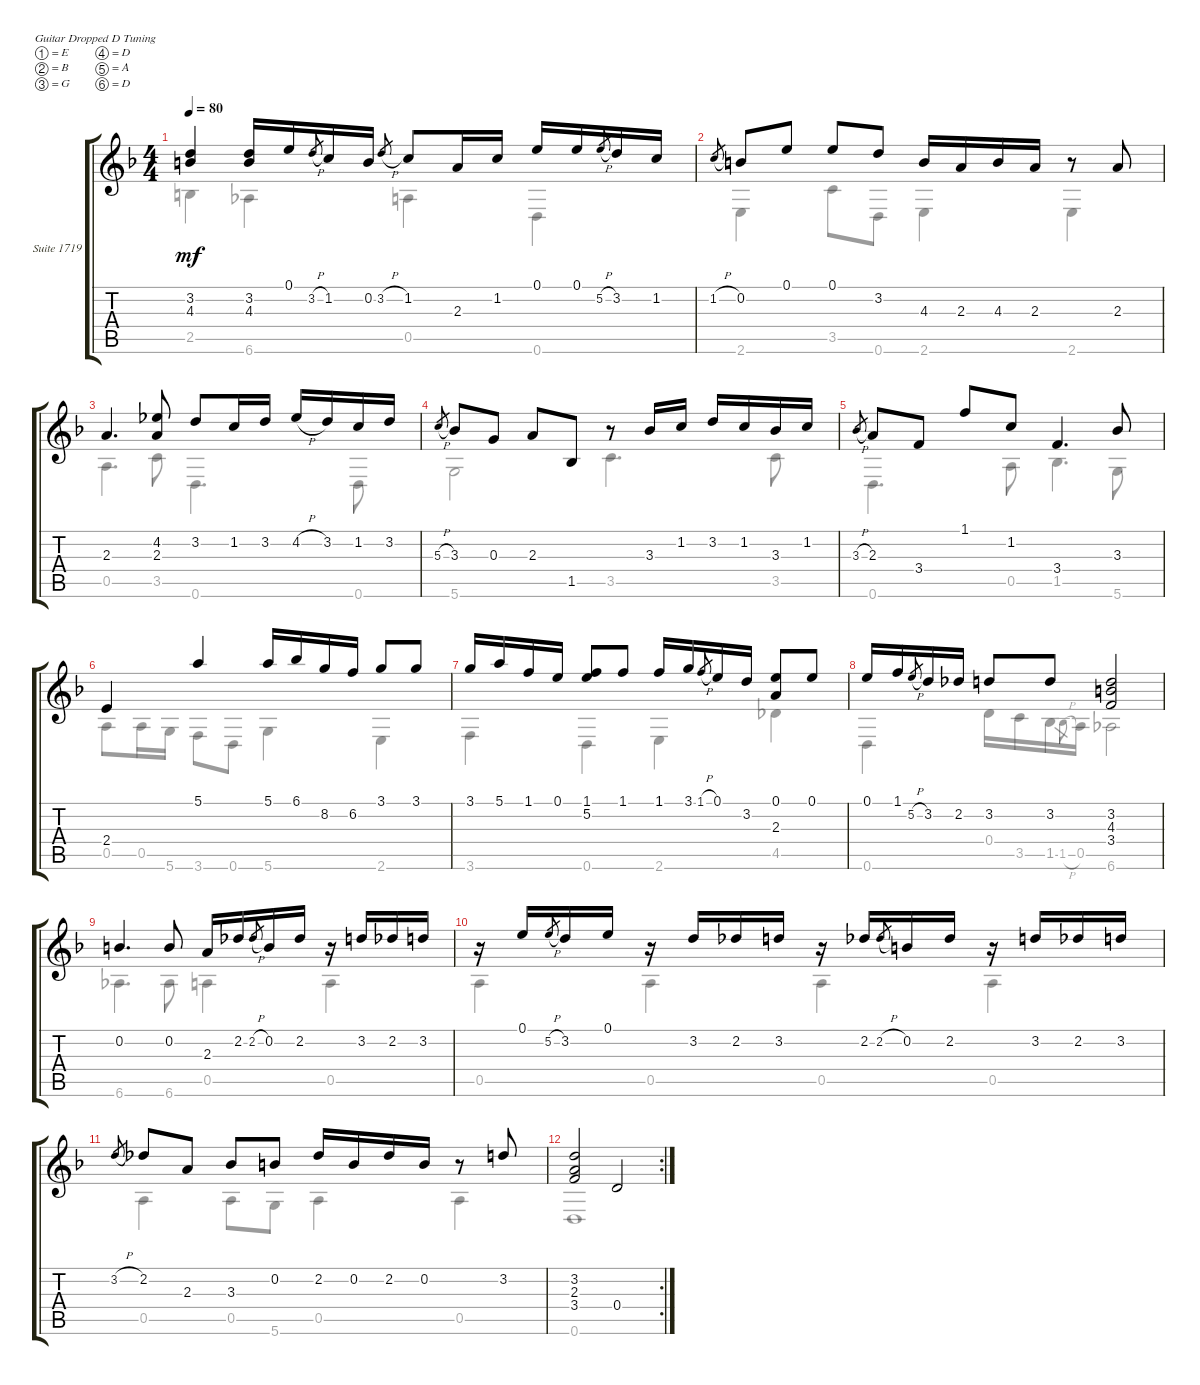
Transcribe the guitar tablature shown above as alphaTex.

\bracketExtendMode groupsimilarinstruments
\firstSystemTrackNameOrientation horizontal
\otherSystemsTrackNameOrientation horizontal
\track ("Suite 1719 In Dm - 2. Un Poco Andante" "Suite 1719") {instrument acousticguitarnylon}
\staff {score tabs}
\tuning (E4 B3 G3 D3 A2 D2)
\voice
\ts (4 4)
\tempo 80
\clef g2
\ks dminor
(3.2 4.3).4{dy mf} (3.2 4.3).16 0.1.16 3.2{h}.8{gr} 1.2.16 0.2.16 3.2{h}.8{gr} 1.2.8 2.3.16 1.2.16 0.1.16 0.1.16 5.2{h}.8{gr} 3.2.16 1.2.16 |
1.2{h}.8{gr} 0.2.8 0.1.8 0.1.8 3.2.8 4.3.16 2.3.16 4.3.16 2.3.16 r.8 2.3.8 |
2.3.4{d} (4.2 2.3).8 3.2.8 1.2.16 3.2.16 4.2{h}.16 3.2.16 1.2.16 3.2.16 |
5.3{h}.8{gr} 3.3.8 0.3.8 2.3.8 1.5.8 r.8 3.3.16 1.2.16 3.2.16 1.2.16 3.3.16 1.2.16 |
3.3{h}.8{gr} 2.3.8 3.4.8 1.1.8 1.2.8 3.4.4{d} 3.3.8 |
2.4.4 5.1.4 5.1.16 6.1.16 8.2.16 6.2.16 3.1.8 3.1.8 |
3.1.16 5.1.16 1.1.16 0.1.16 (1.1 5.2).8 1.1.8 1.1.16 3.1.16 1.1{h}.8{gr} 0.1.16 3.2.16 (0.1 2.3).8 0.1.8 |
0.1.16 1.1.16 5.2{h}.8{gr} 3.2.16 2.2.16 3.2.8 3.2.8 (3.2 4.3 3.4).2 |
0.2.4{d} 0.2.8 2.3.16 2.2.16 2.2{h}.8{gr} 0.2.16 2.2.16 r.16 3.2.16 2.2.16 3.2.16 |
r.16 0.1.16 5.2{h}.8{gr} 3.2.16 0.1.16 r.16 3.2.16 2.2.16 3.2.16 r.16 2.2.16 2.2{h}.8{gr} 0.2.16 2.2.16 r.16 3.2.16 2.2.16 3.2.16 |
3.2{h}.8{gr} 2.2.8 2.3.8 3.3.8 0.2.8 2.2.16 0.2.16 2.2.16 0.2.16 r.8 3.2.8 |
\rc 2
(3.2 2.3 3.4).2 0.4.2
\voice
\clef g2
\ottava regular
\simile none
\ks dminor
2.5.4{dy mf} 6.6.4 0.5.4 0.6.4 |
2.6.4 3.5.8 0.6.8 2.6.4 2.6.4 |
0.5.4{d} 3.5.8 0.6.4{d} 0.6.8 |
5.6.2 3.5.4{d} 3.5.8 |
0.6.4{d} 0.5.8 1.5.4{d} 5.6.8 |
0.5.8 0.5.16 5.6.16 3.6.8 0.6.8 5.6.4 2.6.4 |
3.6.4 0.6.4 2.6.4 4.5.4 |
0.6.4 0.4.16 3.5.16 1.5.16 1.5{h}.8{gr} 0.5.16 6.6.2 |
6.6.4{d} 6.6.8 0.5.4 0.5.4 |
0.5.4 0.5.4 0.5.4 0.5.4 |
0.5.4 0.5.8 5.6.8 0.5.4 0.5.4 |
0.6.1
